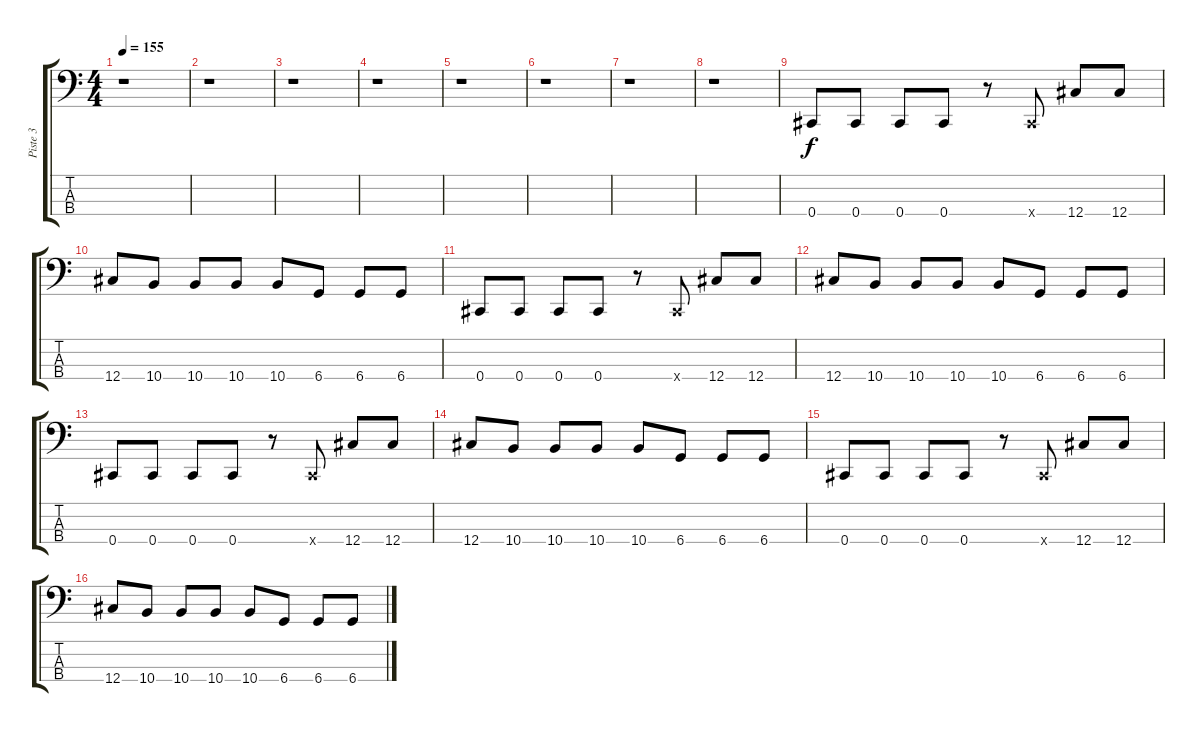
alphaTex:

\track ("Piste 3" "Piste 3") {instrument electricbassfinger}
\staff {score tabs}
\tuning (Gb2 Db2 Ab1 Db1) {hide}
\ts (4 4)
\tempo 155
\clef f4
\ks c
r.1{dy f instrument electricbassfinger} |
r.1 |
r.1 |
r.1 |
r.1 |
r.1 |
r.1 |
r.1 |
0.4.8 0.4.8 0.4.8 0.4.8 r.8 0.4{x}.8 12.4.8 12.4.8 |
12.4.8 10.4.8 10.4.8 10.4.8 10.4.8 6.4.8 6.4.8 6.4.8 |
0.4.8 0.4.8 0.4.8 0.4.8 r.8 0.4{x}.8 12.4.8 12.4.8 |
12.4.8 10.4.8 10.4.8 10.4.8 10.4.8 6.4.8 6.4.8 6.4.8 |
0.4.8 0.4.8 0.4.8 0.4.8 r.8 0.4{x}.8 12.4.8 12.4.8 |
12.4.8 10.4.8 10.4.8 10.4.8 10.4.8 6.4.8 6.4.8 6.4.8 |
0.4.8 0.4.8 0.4.8 0.4.8 r.8 0.4{x}.8 12.4.8 12.4.8 |
12.4.8 10.4.8 10.4.8 10.4.8 10.4.8 6.4.8 6.4.8 6.4.8
